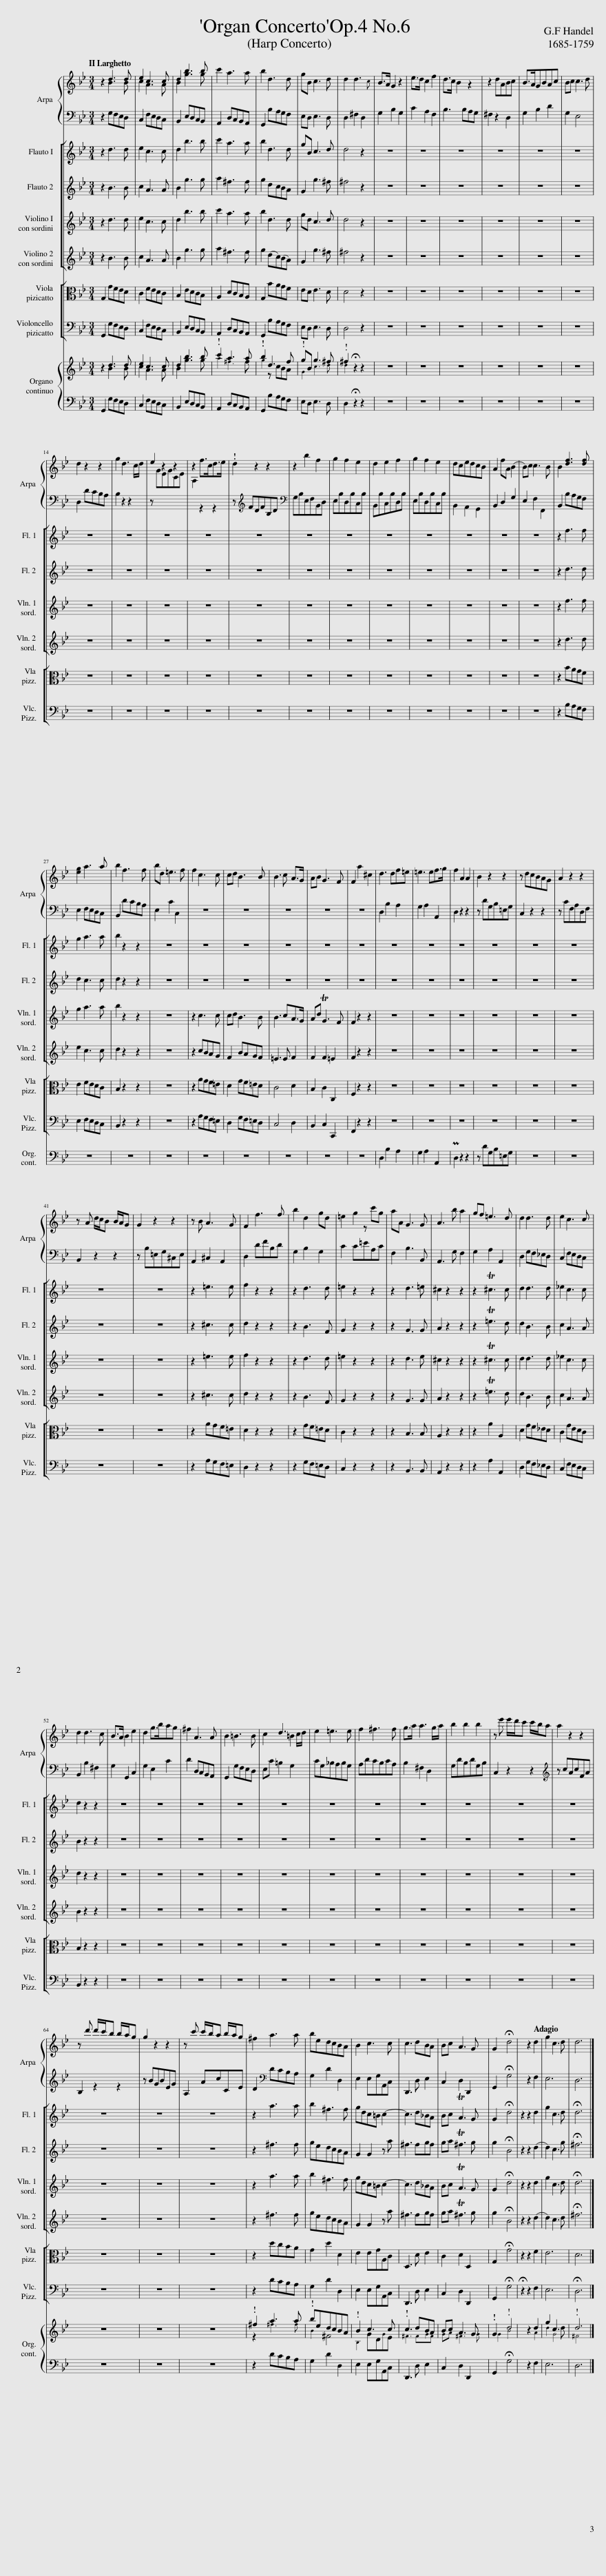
X:1
%%score { ( 1 4 ) | ( 2 3 ) } [ 5 6 7 8 ] [ 9 10 ] { ( 11 14 ) | ( 12 13 ) }
L:1/8
Q:1/4=63
M:3/4
I:linebreak $
K:Bb
V:1 treble
V:4 treble
V:2 bass
V:3 bass
V:5 treble
V:6 treble
V:7 treble
V:8 treble
V:9 alto
V:10 bass
V:11 treble
V:14 treble
V:12 bass
V:13 bass
V:1
 z2 d3 d | e2 c3 c | d2 [gb]3 b | c'2 a3 a | b2 d3 d | %5
 gB c3 d | d2 d3 c | B>A G2 z2 | e>d c2 f2 | d>c B2 z2 | %10
 z2 dABc | B>AGBAc | Bc c3 d |$ d2 z2 z2 | g2 d3 c/d/ | %15
 e2 z2 z2 | z2 f>cd>e | !wedge!.d2 z2 z2 | z2 b2 f2 | g2 f2 e2 | %20
 d2 e2 f2 | g2 f2 e2 | dcedcB | A2 fA (B2 | B)c c3 B | %25
 B2 [df]3 [df] |$ [eg]2 a3 a | b2 f3 f | bd =e3 f | f2 c3 c | %30
 cd B3 B | B3 c A>G | AB G3 F | F2 a2 ^c2 | d3 df=e | %35
 =e3 ef>g | f2 A2 A2 | B2 z2 z2 | z dcBAG | A2 z2 z2 |$ %40
 z A d/c/B B/A/G | G2 z2 z2 | z B A3 G | F2 f3 f | b2 d2 gd | %45
 =e2 g2 c'g | aA G3 G | A3 b a2 | gf =e3 d | d2 d3 d | %50
 e2 c3 c |$ d2 d3 c | B>A B2 e2 | d2 g>bag | ^f2 A3 A | %55
 B2 =B3 B | c2 d3 c/d/ | e2 =e3 e | f2 ^f3 f | g>a a3 g/a/ | %60
 b2 b2 b2 | z e' e'/d'/c' c'/b/a | a2 z2 z2 |$ z d' d'/c'/b b/a/g | g2 z2 z2 | %65
 z c' c'/b/a b/a/g | ^f2 a3 a | bedcBA | B2 c3 c | c3 dBA | %70
 Bc A3 G | G2 !fermata!d4 | x2 z2[Q:1/4=71] d2 | g2 c3 d | d6 |] %75
V:2
 z2[I:staff -1] B3 B | c2 A3 A | B2 b2[I:staff +1] x[I:staff -1] g |[I:staff +1] A,,2 D,C,B,,A,, | G,,2 B,A,G,F, | %5
 E,D, E,3 D, | D,2 ^F,2 D,2 | G,2 B,2 G,2 | C2 A,2 F,2 | B,3 B,A,G, | %10
 ^F,2 z2 D,2 | G,2 B,2 D2 | G,2 E,4 |$ D,2 DCB,A, | B,2 z2 z2 | %15
 z[I:staff -1] GEGCE | A,2[I:staff +1] x4 | z[K:treble] FDFB,D |[K:bass] G,B,E,F,B,,D, | E,B,D,B,C,B, | %20
 B,,B,C,B,D,B, | E,B,D,B,C,B, | B,,2 A,,2 G,,2 | B,,2 D,2 G,2 | E,2 F,2 F,,2 | %25
 B,,2 B,A,G,F, |$ E,2 F,E,D,C, | B,,2 DCB,A, | E,2 C2 C,2 | z6 | %30
 z6 | z6 | z6 | z6 | D,2 B,2 A,2 | %35
 G,2 A,2 A,,2 | D,2 z2 z2 | z DG,B,=E,G, | C,2 z2 z2 | z CF,A,D,F, |$ %40
 B,,2 z2 z2 | z B,=E,G,^C,E, | A,,2 ^C,2 A,,2 | D,2 DFB,D | G,2 B,2 G,2 | %45
 C2 C=EA,C | F,2 B,3 B,, | A,,3 G, F,2 | G,2 A,2 A,,2 | D,2 G,F,_E,D, | %50
 C,2 F,E,D,C, |$ B,,2 B,2 ^F,2 | G,2 G,,2 C,2 | G,2 E,2 C2 | D2 D,C,B,,A,, | %55
 G,,2 G,F,E,D, | E,C =B,2 G,2 | CG,_B,A,B,G, | A,DCB,CA, | B,2 ^F,2 D,2 | %60
 G,DB,DG,B, | C,2 z2 z2 |[K:treble] z cAcFA |$ B,2 x4 | z BGBEG | %65
 A,2 AcCE | D2[K:bass] DCB,A, | G,2 D2 D,2 | E,2 E,G,A,,C, | D,,3 D, E,2 | %70
 C,2 D,2 D,,2 | G,,2 !fermata!G,4 | x2 z2 F,2 | E,6 | D,6 |] %75
V:3
 x2 G,F,E,D, | C,2 F,E,D,C, | B,,2 E,D,C,B,, | x6 | x6 | %5
 x6 | x6 | x6 | x6 | x6 | %10
 x6 | x6 | x6 |$ x6 | x6 | %15
 x6 | x2 z2 z2 | x[K:treble] x5 |[K:bass] x6 | x6 | %20
 x6 | x6 | x6 | x6 | x6 | %25
 x6 |$ x6 | x6 | x6 | x6 | %30
 x6 | x6 | x6 | x6 | x6 | %35
 x6 | x6 | x6 | x6 | x6 |$ %40
 x6 | x6 | x6 | x6 | x6 | %45
 x6 | x6 | x6 | x6 | x6 | %50
 x6 |$ x6 | x6 | x6 | x6 | %55
 x6 | x6 | x6 | x6 | x6 | %60
 x6 | x6 |[K:treble] x6 |$ x2 z2 z2 | x6 | %65
 x6 | x2[K:bass] x4 | x6 | x6 | x6 | %70
 x6 | x6 | x6 | x6 | x6 |] %75
V:4
 x6 | x6 | x6 | x6 | x6 | %5
 x6 | x6 | x6 | x6 | x6 | %10
 x6 | x6 | x6 |$ x6 | x6 | %15
 x6 | x6 | x6 | x6 | x6 | %20
 x6 | x6 | x6 | x6 | x6 | %25
 x6 |$ x6 | x6 | x6 | x6 | %30
 x6 | x6 | x6 | x6 | x6 | %35
 x6 | x6 | x6 | x6 | x6 |$ %40
 x6 | x6 | x6 | x6 | x6 | %45
 x3 z x2 | x6 | x6 | x6 | x6 | %50
 x6 |$ x6 | x6 | x6 | x6 | %55
 x6 | x4 =B2 | x6 | x6 | x6 | %60
 x6 | x6 | x6 |$ x6 | x6 | %65
 x6 | x6 | x6 | x6 | x6 | %70
 x6 | x6 | x6 | x6 | x6 |] %75
V:5
 z2 d3 d | e2 c3 c | d2 b3 b | c'2 a3 a | b2 d3 d | %5
 gB c3 d | d4 z2 | z6 | z6 | z6 | %10
 z6 | z6 | z6 |$ z6 | z6 | %15
 z6 | z6 | z6 | z6 | z6 | %20
 z6 | z6 | z6 | z6 | z6 | %25
 z2 f3 f |$ g2 a3 a | b2 z2 z2 | z6 | z6 | %30
 z6 | z6 | z6 | z6 | z6 | %35
 z6 | z6 | z6 | z6 | z6 |$ %40
 z6 | z6 | z2 =e3 e | f2 z2 z2 | z2 d3 d | %45
 =e2 z2 z2 | z2 d3 =e | ^c2 z2 z2 | z2 T^c3 c | d2 d3 d | %50
 _e2 c3 c |$ d2 z2 z2 | z6 | z6 | z6 | %55
 z6 | z6 | z6 | z6 | z6 | %60
 z6 | z6 | z6 |$ z6 | z6 | %65
 z6 | z2 a3 a | b2 ^f3 f | gdc=B c2- | c3 d_BA | %70
 Bc TA3 G | G2 !fermata!d4 | z2 z2 d2 | g2 c3 d | !fermata!d6 |] %75
V:6
 z2 B3 B | c2 A3 A | B2 g3 g | a2 ^f3 f | g2 dcBA | %5
 G2 g3 ^f | ^f4 z2 | z6 | z6 | z6 | %10
 z6 | z6 | z6 |$ z6 | z6 | %15
 z6 | z6 | z6 | z6 | z6 | %20
 z6 | z6 | z6 | z6 | z6 | %25
 z2 d3 d |$ d2 c3 c | d2 z2 z2 | z6 | z6 | %30
 z6 | z6 | z6 | z6 | z6 | %35
 z6 | z6 | z6 | z6 | z6 |$ %40
 z6 | z6 | z2 ^c3 c | d2 z2 z2 | z2 B3 F | %45
 G2 z2 z2 | z2 G3 G | A2 z2 z2 | z2 T=e3 d | d2 B3 B | %50
 c2 A3 A |$ B2 z2 z2 | z6 | z6 | z6 | %55
 z6 | z6 | z6 | z6 | z6 | %60
 z6 | z6 | z6 |$ z6 | z6 | %65
 z6 | z2 ^f3 f | gedcBA | G2 G2 z a | ^f3 fgf | %70
 ga T^f3 g | g2 !fermata!B4 | z2 z2 (d2 | d2) c3 g | !fermata!^f6 |] %75
V:7
 z2 d3 d | e2 c3 c | d2 b3 b | c'2 a3 a | b2 d3 d | %5
 gd c3 d | d4 z2 | z6 | z6 | z6 | %10
 z6 | z6 | z6 |$ z6 | z6 | %15
 z6 | z6 | z6 | z6 | z6 | %20
 z6 | z6 | z6 | z6 | z6 | %25
 z2 f3 f |$ g2 a3 a | b2 z2 z2 | z6 | z2 c3 c | %30
 cd B3 B | B3 cA>G | Ad TG3 F | F2 z2 z2 | z6 | %35
 z6 | z6 | z6 | z6 | z6 |$ %40
 z6 | z6 | z2 =e3 e | f2 z2 z2 | z2 d3 d | %45
 =e2 z2 z2 | z2 d3 e | ^c2 z2 z2 | z2 T^c3 c | d2 d3 d | %50
 _e2 c3 c |$ d2 z2 z2 | z6 | z6 | z6 | %55
 z6 | z6 | z6 | z6 | z6 | %60
 z6 | z6 | z6 |$ z6 | z6 | %65
 z6 | z2 a3 a | b2 ^f3 f | gdc=B c2- | c3 d_BA | %70
 Bc TA3 G | G2 !fermata!d4 | z2 z2 d2 | g2 c3 d | !fermata!d6 |] %75
V:8
 z2 B3 B | c2 A3 A | B2 g3 g | a2 ^f3 f | g2 (dc)(BA) | %5
 G2 g3 ^f | ^f4 z2 | z6 | z6 | z6 | %10
 z6 | z6 | z6 |$ z6 | z6 | %15
 z6 | z6 | z6 | z6 | z6 | %20
 z6 | z6 | z6 | z6 | z6 | %25
 z2 d3 d |$ e2 c3 c | d2 z2 z2 | z6 | z2 cBAG | %30
 F2 BAGF | =E3 E F2 | F2 F2 =E2 | F2 z2 z2 | z6 | %35
 z6 | z6 | z6 | z6 | z6 |$ %40
 z6 | z6 | z2 ^c3 c | d2 z2 z2 | z2 B3 F | %45
 G2 z2 z2 | z2 G3 G | A2 z2 z2 | z2 T=e3 d | d2 B3 B | %50
 c2 A3 A |$ B2 z2 z2 | z6 | z6 | z6 | %55
 z6 | z6 | z6 | z6 | z6 | %60
 z6 | z6 | z6 |$ z6 | z6 | %65
 z6 | z2 ^f3 f | gedcBA | G2 G2 z a | ^f3 fgf | %70
 ga T^f3 g | g2 !fermata!B4 | z2 z2 (d2 | d2) c3 d | !fermata!^f6 |] %75
V:9
 G,2 GFED | C2 FEDC | B,2 EDCB, | A,2 DCB,A, | G,2 BAGF | %5
 ED E3 D | D4 z2 | z6 | z6 | z6 | %10
 z6 | z6 | z6 |$ z6 | z6 | %15
 z6 | z6 | z6 | z6 | z6 | %20
 z6 | z6 | z6 | z6 | z6 | %25
 z2 BAGF |$ E2 FEDC | B,2 z2 z2 | z6 | z2 AGF=E | %30
 D2 GF=ED | C4 D2 | B,2 C2 C,2 | F,2 z2 z2 | z6 | %35
 z6 | z6 | z6 | z6 | z6 |$ %40
 z6 | z6 | z2 AGF=E | D2 z2 z2 | z2 GF=ED | %45
 C2 z2 z2 | z2 B,3 B, | A,2 z2 z2 | z2 A2 A,2 | D2 GF_ED | %50
 C2 GEDC |$ B,2 z2 z2 | z6 | z6 | z6 | %55
 z6 | z6 | z6 | z6 | z6 | %60
 z6 | z6 | z6 |$ z6 | z6 | %65
 z6 | z2 dcBA | G2 d2 D2 | E2 EGA,C | D,3 D E2 | %70
 C2 D2 D,2 | G,2 !fermata!G4 | z2 z2 F2 | E6 | D6 |] %75
V:10
 G,,2 G,F,E,D, | C,2 F,E,D,C, | B,,2 E,D,C,B,, | A,,2 D,C,B,,A,, | G,,2 B,A,G,F, | %5
 E,D, E,3 D, | D,4 z2 | z6 | z6 | z6 | %10
 z6 | z6 | z6 |$ z6 | z6 | %15
 z6 | z6 | z6 | z6 | z6 | %20
 z6 | z6 | z6 | z6 | z6 | %25
 z2 B,A,G,F, |$ E,2 F,E,D,C, | B,,2 z2 z2 | z6 | z2 A,G,F,=E, | %30
 D,2 G,F,=E,D, | C,4 D,2 | B,,2 C,2 C,,2 | F,,2 z2 z2 | z6 | %35
 z6 | z6 | z6 | z6 | z6 |$ %40
 z6 | z6 | z2 A,G,F,=E, | D,2 z2 z2 | z2 G,F,=E,D, | %45
 C,2 z2 z2 | z2 B,,3 B,, | A,,2 z2 z2 | z2 A,2 A,,2 | D,2 G,F,_E,D, | %50
 C,2 F,E,D,C, |$ B,,2 z2 z2 | z6 | z6 | z6 | %55
 z6 | z6 | z6 | z6 | z6 | %60
 z6 | z6 | z6 |$ z6 | z6 | %65
 z6 | z2 DCB,A, | G,2 D2 D,2 | E,2 E,G,A,,C, | D,,3 D, E,2 | %70
 C,2 D,2 D,,2 | G,,2 !fermata!G,4 | !fermata!z2 z2 F,2 | E,6 | !fermata!D,6 |] %75
V:11
 z2 d3 d | e2 c3 c | d2 [gb]3 b | !wedge!.c'2 a3 a | !wedge!.b2 d3 f | %5
 !wedge!.gB g3 d | !wedge!.^f2 !fermata!z2 z2 | z6 | z6 | z6 | %10
 z6 | z6 | z6 |$ z6 | z6 | %15
 z6 | z6 | z6 | z6 | z6 | %20
 z6 | z6 | z6 | z6 | z6 | %25
 z6 |$ z6 | z6 | z6 | z6 | %30
 z6 | z6 | z6 | z6 | z6 | %35
 z6 | z6 | z6 | z6 | z6 |$ %40
 z6 | z6 | z6 | z6 | z6 | %45
 z6 | z6 | z6 | z6 | z6 | %50
 z6 |$ z6 | z6 | z6 | z6 | %55
 z6 | z6 | z6 | z6 | z6 | %60
 z6 | z6 | z6 |$ z6 | z6 | %65
 z6 | !wedge!.^f2 a3 a | !wedge!.bedcBA | !wedge!.B2 c3 c | !wedge!.c3 dBA | %70
 Bc A3 G | !wedge!.G2 !wedge!.d4 | x2 z2 d2 | g2 c3 d | !wedge!.d6 |] %75
V:12
 G,,2[I:staff -1] B3 B | c2 A3 A | B2 b2[I:staff +1] x[I:staff -1] g |[I:staff +1] A,,2 D,C,B,,A,, | G,,2 B,A,G,F, | %5
 E,D, E,3 D, | D,2 !fermata!z2 z2 | z6 | z6 | z6 | %10
 z6 | z6 | z6 |$ z6 | z6 | %15
 z6 | z6 | z6 | z6 | z6 | %20
 z6 | z6 | z6 | z6 | z6 | %25
 z6 |$ z6 | z6 | z6 | z6 | %30
 z6 | z6 | z6 | z6 | D,2 B,2 A,2 | %35
 G,2 A,2 A,,2 | PD,2 z2 z2 | z DG,B,=E,G, | z6 | z6 |$ %40
 z6 | z6 | z6 | z6 | z6 | %45
 z6 | z6 | z6 | z6 | z6 | %50
 z6 |$ z6 | z6 | z6 | z6 | %55
 z6 | z6 | z6 | z6 | z6 | %60
 z6 | z6 | z6 |$ z6 | z6 | %65
 z6 | z2 DCB,A, | G,2 D2 D,2 | E,2 E,G,A,,C, | D,,3 D, E,2 | %70
 C,2 D,2 D,,2 | G,,2 !fermata!G,4 | x2 z2 F,2 | E,6 | D,6 |] %75
V:13
 x2 G,F,E,D, | C,2 F,E,D,C, | B,,2 E,D,C,B,, | x6 | x6 | %5
 x6 | x6 | x6 | x6 | x6 | %10
 x6 | x6 | x6 |$ x6 | x6 | %15
 x6 | x6 | x6 | x6 | x6 | %20
 x6 | x6 | x6 | x6 | x6 | %25
 x6 |$ x6 | x6 | x6 | x6 | %30
 x6 | x6 | x6 | x6 | x6 | %35
 x6 | x6 | x6 | x6 | x6 |$ %40
 x6 | x6 | x6 | x6 | x6 | %45
 x6 | x6 | x6 | x6 | x6 | %50
 x6 |$ x6 | x6 | x6 | x6 | %55
 x6 | x6 | x6 | x6 | x6 | %60
 x6 | x6 | x6 |$ x6 | x6 | %65
 x6 | x6 | x6 | x6 | x6 | %70
 x6 | x6 | x6 | x6 | x6 |] %75
V:14
 x6 | x6 | x6 | a2 ^f3 f | g2 z cBA | %5
 G2 c3 ^f | d2 x4 | x6 | x6 | x6 | %10
 x6 | x6 | x6 |$ x6 | x6 | %15
 x6 | x6 | x6 | x6 | x6 | %20
 x6 | x6 | x6 | x6 | x6 | %25
 x6 |$ x6 | x6 | x6 | x6 | %30
 x6 | x6 | x6 | x6 | x6 | %35
 x6 | x6 | x6 | x6 | x6 |$ %40
 x6 | x6 | x6 | x6 | x6 | %45
 x6 | x6 | x6 | x6 | x6 | %50
 x6 |$ x6 | x6 | x6 | x6 | %55
 x6 | x6 | x6 | x6 | x6 | %60
 x6 | x6 | x6 |$ x6 | x6 | %65
 x6 | z2 ^f3 f | B2 ^F4 | B,2 GDGE | ^F3 FGF | %70
 GA ^F3 G | G2 B4 | x4 A2 | d2 G4 | ^F4 x2 |] %75
